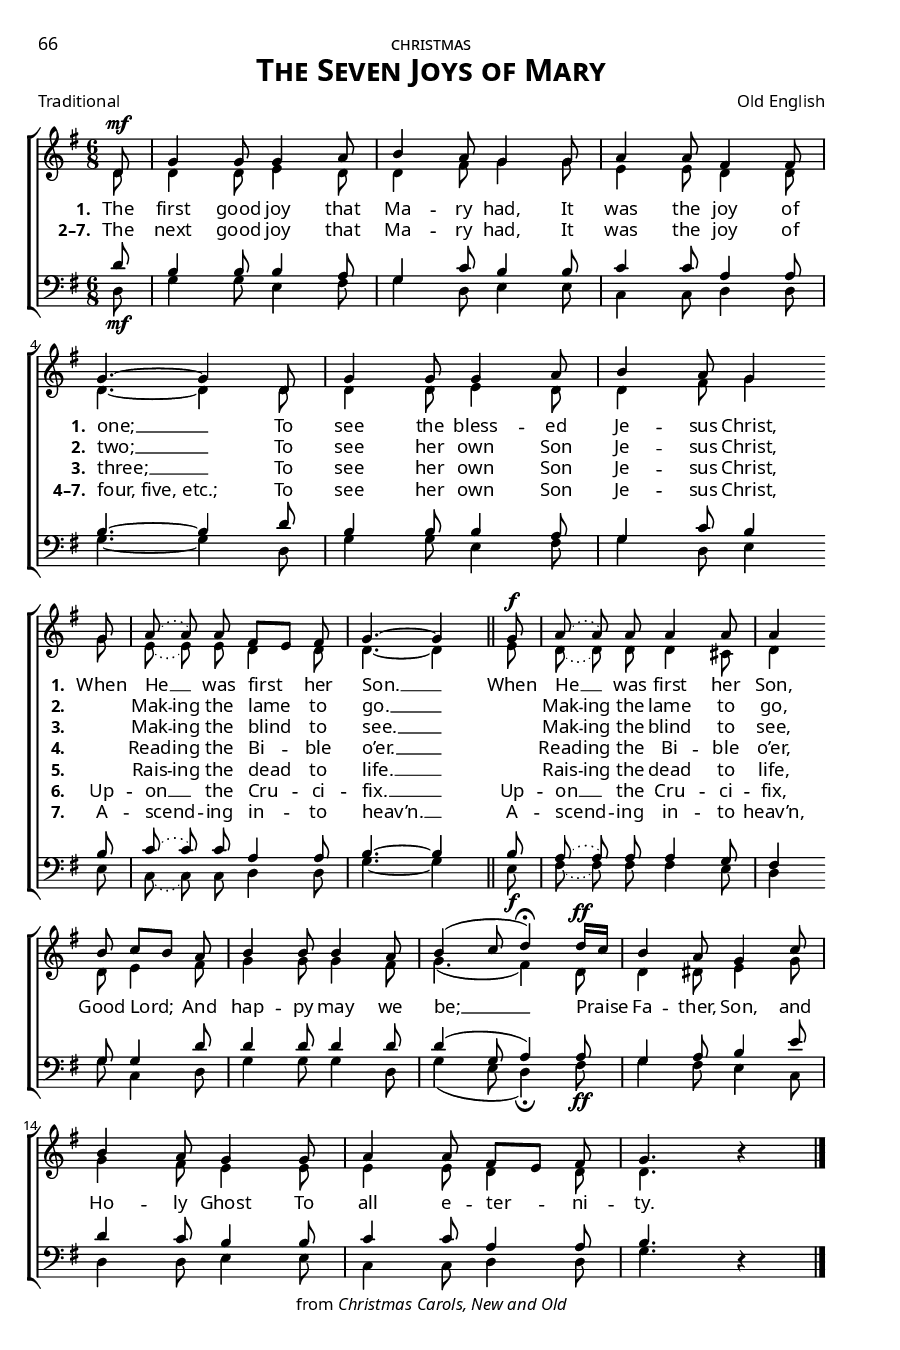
\version "2.14.2"
\include "util.ly"
\header {
  title = \markup{\override #'(font-name . "Garamond Premier Pro Semibold"){ \abs-fontsize #15 \smallCapsOldStyle"The Seven Joys of Mary"}}
  poet = \markup\oldStyleNum"Traditional"
  %composer = \markup { \center-column { "Old English" \oldStyleNum"Arranged by Sir John Stainer (1840–1901)"}}
  composer = \markup\oldStyleNum"Old English"
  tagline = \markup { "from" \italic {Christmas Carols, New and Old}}
}
\paper {
  paper-height = 9\in
  paper-width = 6\in
  indent = 0\in
  %system-system-spacing = #'((basic-distance . 10) (padding . 0))
  system-system-spacing =
    #'((basic-distance . 0)
       (minimum-distance . 0)
       (padding . -20)
       (stretchability . 100))
  ragged-last-bottom = ##f
  ragged-bottom = ##f
  two-sided = ##t
  inner-margin = 0.5\in
  outer-margin = 0.25\in
  top-margin = 0.25\in
  bottom-margin = 0.25\in
  first-page-number = #066
  print-first-page-number = ##t
  headerLine = \markup{\override #'(font-name . "Garamond Premier Pro") \smallCapsOldStyle"christmas"}
  oddHeaderMarkup = \markup\fill-line{
     \override #'(font-name . "Garamond Premier Pro")\abs-fontsize #8.5
     \combine 
        \fill-line{"" \on-the-fly #print-page-number-check-first
        \oldStylePageNum""
        }
        \fill-line{\headerLine}
  }
  evenHeaderMarkup = \markup {
     \override #'(font-name . "Garamond Premier Pro")\abs-fontsize #8.5
     \combine
        \on-the-fly #print-page-number-check-first
        \oldStylePageNum""
        \fill-line{\headerLine}
  }
}
#(set-global-staff-size 14.5) \paper{ #(define fonts (make-pango-font-tree "GoudyOlSt BT" "Garamond Premier Pro" "Garamond Premier Pro" (/ 14.5 20))) }
global = {
  \key g \major
  \time 6/8
  \autoBeamOff
  \override DynamicLineSpanner #'staff-padding = #0.0
  \override DynamicLineSpanner #'Y-extent = #'(0 . 0)
}

sopMusic = \relative c' {
  \partial 8 d8^\mf |
  g4 g8 g4 a8 |
  b4 a8 g4 g8 |
  a4 a8 fis4 fis8 | \break
  
  g4.~ g4 d8 |
  g4 g8 g4 a8 |
  b4 a8 g4 | \bar""\break g8 |
  
  \slurDotted a8( a) a8 fis8[ e] fis |
  g4.~ g4 \bar "||"
  g8^\f |
  a8( a) a8 a4 a8 |
  a4 | \bar""\break
  
  \slurSolid
  b8 c[ b] a |
  b4 b8 b4 a8 |
  b4( c8 d4\fermata) d16[^\ff c] |
  
  b4 a8 g4 c8 |
  b4 a8 g4 g8 |
  a4 a8 fis8[ e] fis |
  \partial 8*5 g4. b4\rest \bar "|."
}
sopWords = \lyricmode {
  
}

altoMusic = \relative c' {
  d8 |
  d4 d8 e4 d8 |
  d4 fis8 g4 g8 |
  e4 e8 d4 d8 |
  
  d4.~ d4 d8 |
  d4 d8 e4 d8 |
  d4 fis8 g4 g8 |
  
  \slurDotted
  e8( e) e8 d4 d8 |
  d4.~ d4 |
  e8 |
  d8( d) d8 d4 cis8 |
  d4 |
  
  \slurSolid
  d8 e4 fis8 |
  g4 g8 g4 fis8 |
  g4.( fis4) d8 |
  
  d4 dis8 e4 g8 |
  g4 fis8 e4 e8 |
  e4 e8 d4 d8 |
  d4. s4 \bar "|."
}
altoWords = \lyricmode {
  \dropLyricsVII
  \set stanza = #"1. "
  The first good joy that Ma -- ry had, It was the joy of
  \set stanza = "1. "
  one; __
  To see the bless -- ed Je -- sus Christ,
  \set stanza = "1. "
  When He __ was first her Son. __
  When He __ was first her Son,
  
  Good Lord; And hap -- py may we be; __
  Praise Fa -- ther, Son, and Ho -- ly Ghost To all e -- ter -- ni -- ty.
}
altoWordsII = \lyricmode {
  \dropLyricsVII
  \set stanza = #"2–7. "
  The next good joy that Ma -- ry had, It was the joy of
  \set stanza = "2. "
  two; __
  To see her own Son Je -- sus Christ,
  \set stanza = "2. "
  \set ignoreMelismata = ##t
  "" Mak -- ing the lame _ to go. __ _
  "" Mak -- ing the lame to go,
}
altoWordsIII = \lyricmode {
  \dropLyricsVII
  \repeat unfold 13 { \skip 1}
  \set stanza = "3. "
  three; __ To see her own Son Je -- sus Christ,
  \set stanza = "3. "
  \set ignoreMelismata = ##t
  "" Mak -- ing the blind _ to see. __ _
  "" Mak -- ing the blind to see,
}
altoWordsIV = \lyricmode {
  \dropLyricsVII
  \repeat unfold 13 { \skip 1}
  \set stanza = "4–7. " "four, five, etc.;" To see her own Son Je -- sus Christ,
  \set stanza = "4. "
  \set ignoreMelismata = ##t
  "" Read -- ing the Bi -- _ ble o’er. __ _
  "" Read -- ing the Bi -- ble o’er,
}
altoWordsV = \lyricmode {
  \dropLyricsVII
  \repeat unfold 22 { \skip 1}
  \set stanza = "5. "
  \set ignoreMelismata = ##t
  "" Rais -- ing the dead _ to life. __ _
  "" Rais -- ing the dead to life,
}
altoWordsVI = \lyricmode {
  \dropLyricsVII
  \repeat unfold 22 { \skip 1}
  \set stanza = "6. "
  Up -- on __ the Cru -- ci -- fix. __
  Up -- on __ the Cru -- ci -- fix,
}
altoWordsVII = \lyricmode {
  \dropLyricsVII
  \repeat unfold 22 { \skip 1}
  \set stanza = "7. "
  A -- scend -- ing in -- to heav’n. __
  A -- scend -- ing in -- to heav’n,
}
tenorMusic = \relative c' {
  d8_\mf |
  b4 b8 b4 a8 |
  g4 c8 b4 b8 |
  c4 c8 a4 a8 |
  
  b4.~ b4 d8 |
  b4 b8 b4 a8 |
  g4 c8 b4 b8 |
  
  \slurDotted
  c8( c) c8 a4 a8 |
  b4.~ b4 |
  b8_\f |
  a8( a) a8 a4 g8 |
  fis4 |
  
  \slurSolid
  g8 g4 d'8 |
  d4 d8 d4 d8 |
  d4( g,8 a4) a8_\ff |
  
  g4 a8 b4 e8 |
  d4 c8 b4 b8 |
  c4 c8 a4 a8 |
  b4. s4 \bar "|."
}
tenorWords = \lyricmode {

}

bassMusic = \relative c {
  d8 |
  g4 g8 e4 fis8 |
  g4 d8 e4 e8 |
  c4 c8 d4 d8 |
  
  g4.~ g4 d8 |
  g4 g8 e4 fis8 |
  g4 d8 e4 e8 |
  
  \slurDotted
  c8( c) c8 d4 d8 |
  g4.~ g4 |
  e8 |
  fis8( fis) fis8 fis4 e8 |
  d4 |
  
  \slurSolid
  g8 c,4 d8 |
  g4 g8 g4 d8 |
  g4( e8 d4\fermata) fis8 |
  
  g4 fis8 e4 c8 |
  d4 d8 e4 e8 |
  c4 c8 d4 d8 |
  g4. d4\rest \bar "|."
}
bassWords = \lyricmode {

}

\score {
  <<
   \new ChoirStaff <<
%    \new Lyrics = sopranos \with { \override VerticalAxisGroup #'nonstaff-relatedstaff-spacing = #'((basic-distance . 1)) }
    \new Staff = women <<
      \new Voice = "sopranos" { \voiceOne << \global \sopMusic >> }
      \new Voice = "altos" { \voiceTwo << \global \altoMusic >> }
    >>
    \new Lyrics \with { alignAboveContext = #"women" \override VerticalAxisGroup #'nonstaff-relatedstaff-spacing = #'((basic-distance . 1))} \lyricsto "sopranos" \sopWords
    \new Lyrics = "altosVII"  \with { alignBelowContext = #"women" \override VerticalAxisGroup #'nonstaff-relatedstaff-spacing = #'((basic-distance . 1))} \lyricsto "sopranos" \altoWordsVII
    \new Lyrics = "altosVI"  \with { alignBelowContext = #"women" \override VerticalAxisGroup #'nonstaff-relatedstaff-spacing = #'((basic-distance . 1))} \lyricsto "sopranos" \altoWordsVI
    \new Lyrics = "altosV"  \with { alignBelowContext = #"women" \override VerticalAxisGroup #'nonstaff-relatedstaff-spacing = #'((basic-distance . 1))} \lyricsto "sopranos" \altoWordsV
    \new Lyrics = "altosIV"  \with { alignBelowContext = #"women" \override VerticalAxisGroup #'nonstaff-relatedstaff-spacing = #'((basic-distance . 1))} \lyricsto "sopranos" \altoWordsIV
    \new Lyrics = "altosIII"  \with { alignBelowContext = #"women" \override VerticalAxisGroup #'nonstaff-relatedstaff-spacing = #'((basic-distance . 1))} \lyricsto "sopranos" \altoWordsIII
    \new Lyrics = "altosII"  \with { alignBelowContext = #"women" \override VerticalAxisGroup #'nonstaff-relatedstaff-spacing = #'((basic-distance . 1))} \lyricsto "sopranos" \altoWordsII
    \new Lyrics = "altos"  \with { alignBelowContext = #"women" \override VerticalAxisGroup #'nonstaff-relatedstaff-spacing = #'((basic-distance . 1))} \lyricsto "sopranos" \altoWords
   \new Staff = men <<
      \clef bass
      \new Voice = "tenors" { \voiceOne << \global \tenorMusic >> }
      \new Voice = "basses" { \voiceTwo << \global \bassMusic >> }
    >>
    \new Lyrics \with { alignAboveContext = #"men" \override VerticalAxisGroup #'nonstaff-relatedstaff-spacing = #'((basic-distance . 1)) } \lyricsto "tenors" \tenorWords
    \new Lyrics \with { alignBelowContext = #"men" \override VerticalAxisGroup #'nonstaff-relatedstaff-spacing = #'((basic-distance . 1)) } \lyricsto "basses" \bassWords
  >>
%    \new PianoStaff << \new Staff { \new Voice { \pianoRH } } \new Staff { \clef "bass" \pianoLH } >>
  >>
  \layout {
    \context {
      \Score
      %\override SpacingSpanner #'base-shortest-duration = #(ly:make-moment 1 8)
      %\override SpacingSpanner #'common-shortest-duration = #(ly:make-moment 1 4)
    }
    \context {
      % Remove all empty staves
      % \Staff \RemoveEmptyStaves \override VerticalAxisGroup #'remove-first = ##t
    }
  }
}
